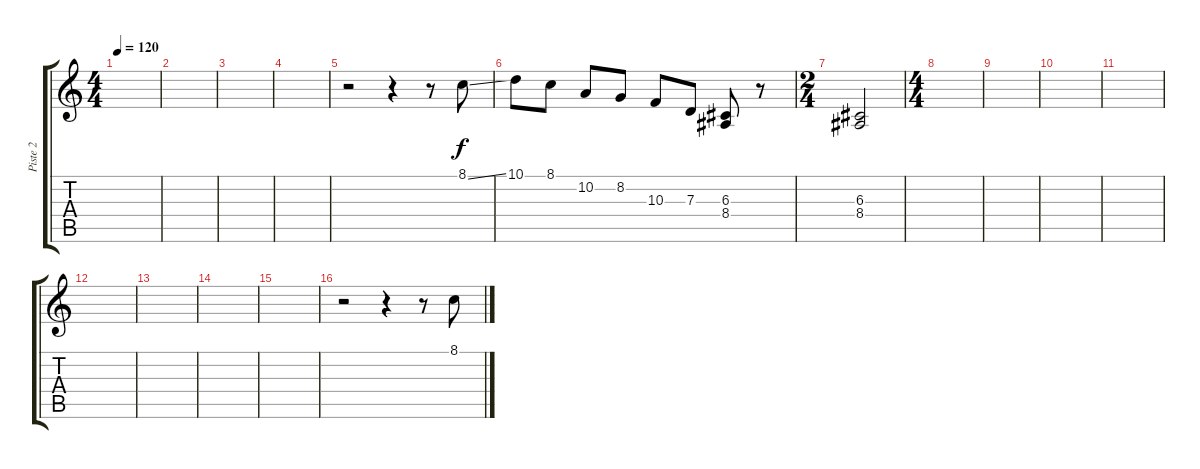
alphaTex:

\track ("Piste 2" "Piste 2") {instrument vibraphone}
\staff {score tabs}
\tuning (E4 B3 G3 D3 A2 E2) {hide}
\ts (4 4)
\tempo 120
\clef g2
\ks c
|
|
|
|
r.2 r.4 r.8 8.1{ss}.8 |
10.1.8 8.1.8 10.2.8 8.2.8 10.3.8 7.3.8 (6.3 8.4).8 r.8 |
\ts (2 4)
(6.3 8.4).2 |
\ts (4 4)
|
|
|
|
|
|
|
|
r.2 r.4 r.8 8.1{ss}.8
